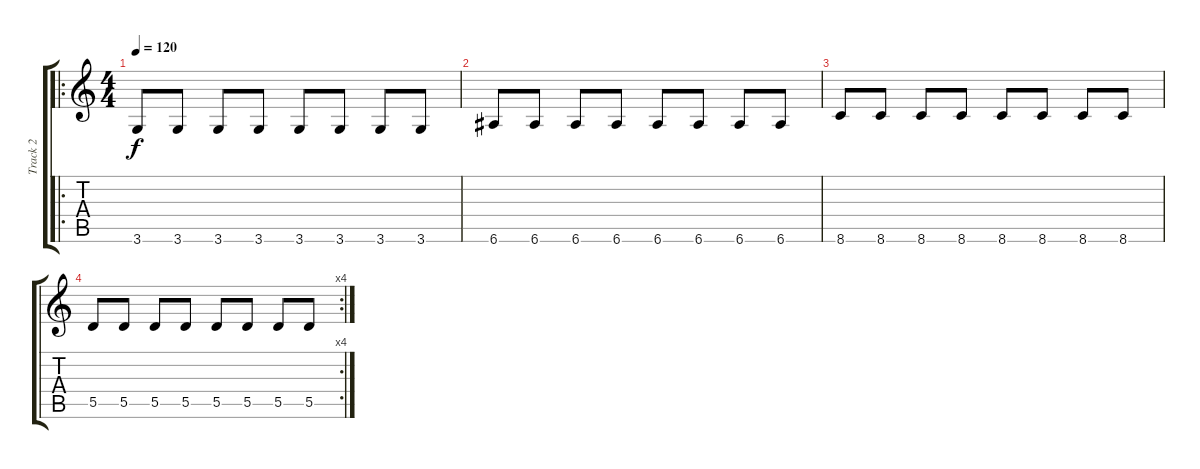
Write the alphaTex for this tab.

\track ("Track 2" "Track 2") {instrument electricbasspick}
\staff {score tabs}
\tuning (E4 B3 G3 D3 A2 E2) {hide}
\ro
\ts (4 4)
\tempo 120
\clef g2
\ks c
3.6.8{dy f} 3.6.8 3.6.8 3.6.8 3.6.8 3.6.8 3.6.8 3.6.8 |
6.6.8 6.6.8 6.6.8 6.6.8 6.6.8 6.6.8 6.6.8 6.6.8 |
8.6.8 8.6.8 8.6.8 8.6.8 8.6.8 8.6.8 8.6.8 8.6.8 |
\rc 4
5.5.8 5.5.8 5.5.8 5.5.8 5.5.8 5.5.8 5.5.8 5.5.8
